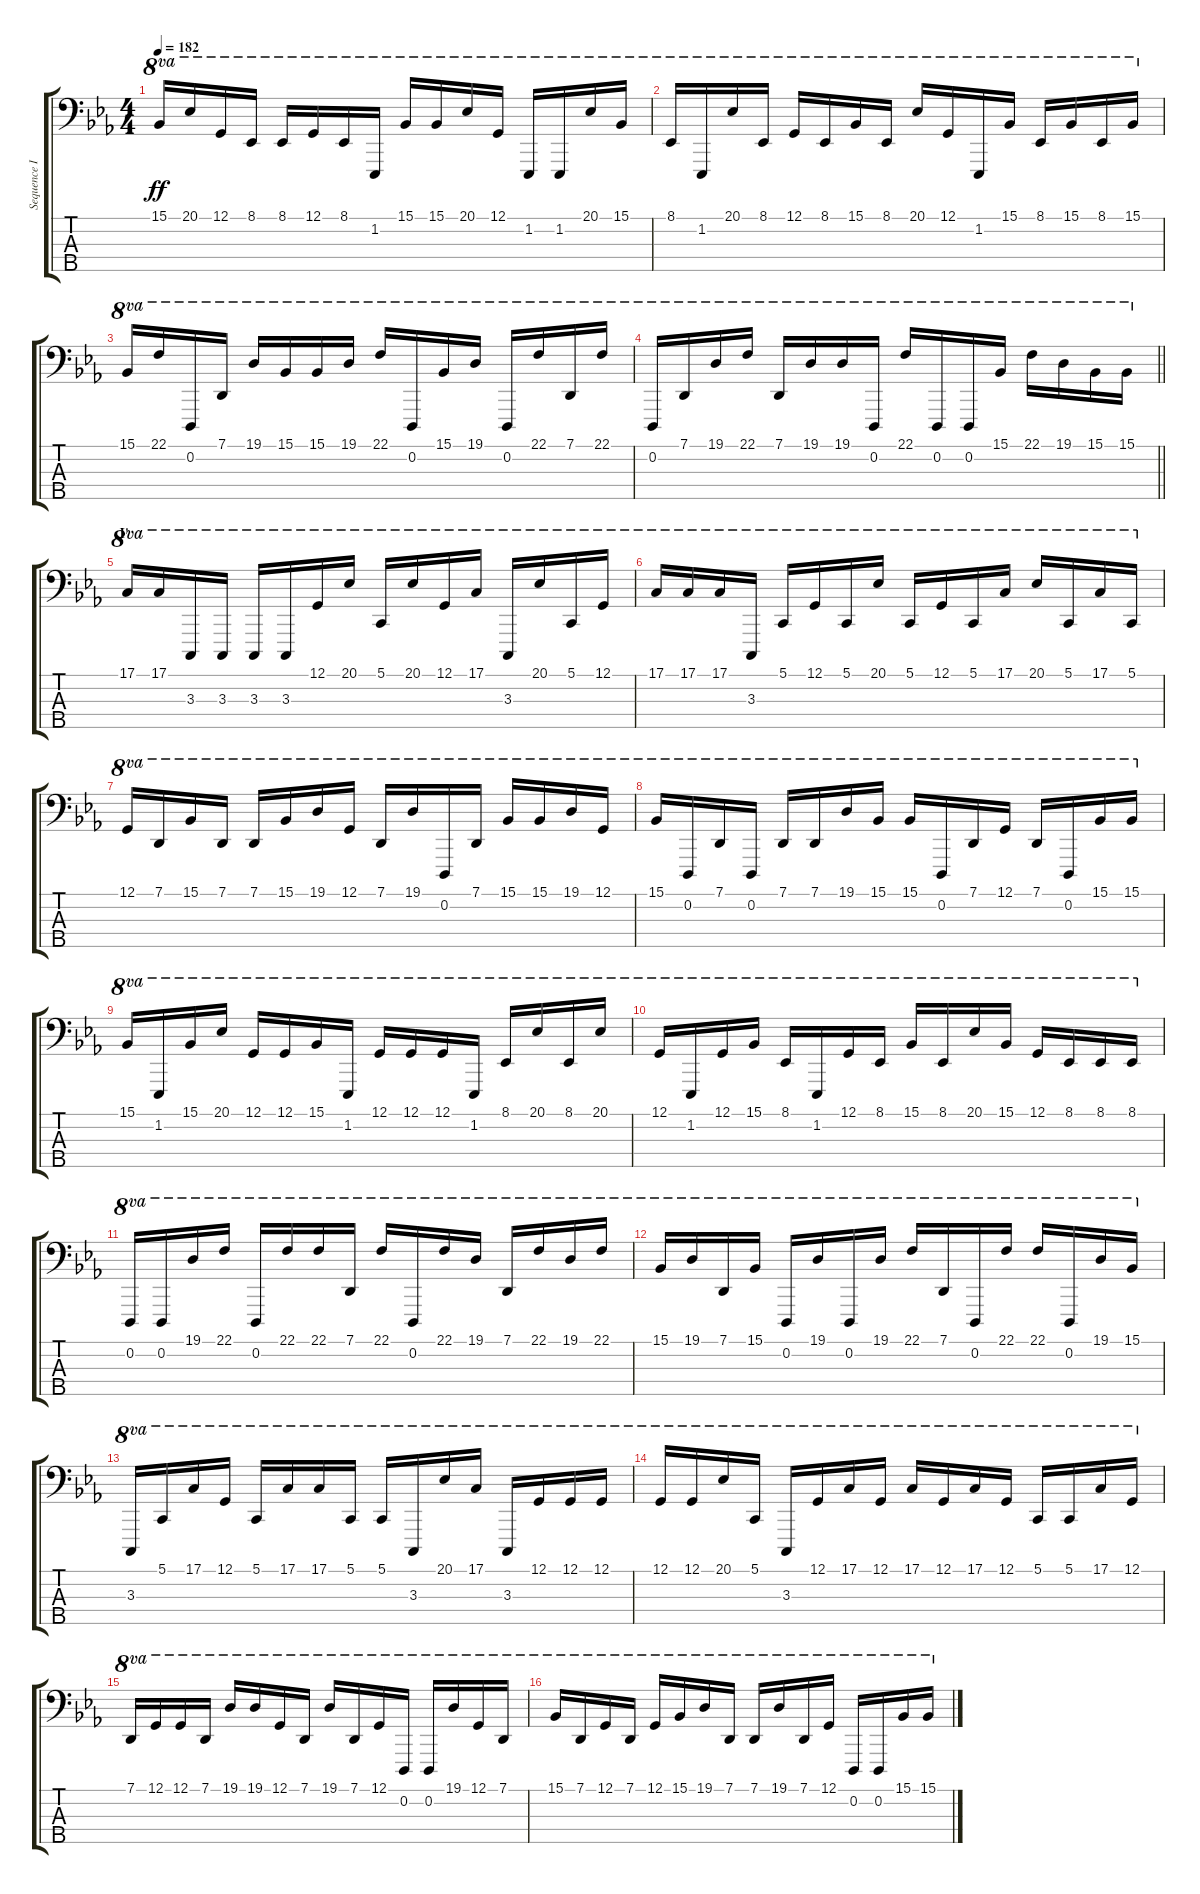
\track ("Sequence IV" "Sequence I") {instrument lead2sawtooth}
\staff {score tabs}
\tuning (G2 D2 A1 E1 B0) {hide}
\ts (4 4)
\tempo 182
\clef f4
\ks eb
15.1.16{ot 8va dy ff} 20.1.16{ot 8va} 12.1.16{ot 8va} 8.1.16{ot 8va} 8.1.16{ot 8va} 12.1.16{ot 8va} 8.1.16{ot 8va} 1.2.16{ot 8va} 15.1.16{ot 8va} 15.1.16{ot 8va} 20.1.16{ot 8va} 12.1.16{ot 8va} 1.2.16{ot 8va} 1.2.16{ot 8va} 20.1.16{ot 8va} 15.1.16{ot 8va} |
8.1.16{ot 8va} 1.2.16{ot 8va} 20.1.16{ot 8va} 8.1.16{ot 8va} 12.1.16{ot 8va} 8.1.16{ot 8va} 15.1.16{ot 8va} 8.1.16{ot 8va} 20.1.16{ot 8va} 12.1.16{ot 8va} 1.2.16{ot 8va} 15.1.16{ot 8va} 8.1.16{ot 8va} 15.1.16{ot 8va} 8.1.16{ot 8va} 15.1.16{ot 8va} |
15.1.16{ot 8va} 22.1.16{ot 8va} 0.2.16{ot 8va} 7.1.16{ot 8va} 19.1.16{ot 8va} 15.1.16{ot 8va} 15.1.16{ot 8va} 19.1.16{ot 8va} 22.1.16{ot 8va} 0.2.16{ot 8va} 15.1.16{ot 8va} 19.1.16{ot 8va} 0.2.16{ot 8va} 22.1.16{ot 8va} 7.1.16{ot 8va} 22.1.16{ot 8va} |
\barLineRight lightlight
0.2.16{ot 8va} 7.1.16{ot 8va} 19.1.16{ot 8va} 22.1.16{ot 8va} 7.1.16{ot 8va} 19.1.16{ot 8va} 19.1.16{ot 8va} 0.2.16{ot 8va} 22.1.16{ot 8va} 0.2.16{ot 8va} 0.2.16{ot 8va} 15.1.16{ot 8va} 22.1.16{ot 8va} 19.1.16{ot 8va} 15.1.16{ot 8va} 15.1.16{ot 8va} |
\section ("" "I'")
17.1.16{ot 8va} 17.1.16{ot 8va} 3.3.16{ot 8va} 3.3.16{ot 8va} 3.3.16{ot 8va} 3.3.16{ot 8va} 12.1.16{ot 8va} 20.1.16{ot 8va} 5.1.16{ot 8va} 20.1.16{ot 8va} 12.1.16{ot 8va} 17.1.16{ot 8va} 3.3.16{ot 8va} 20.1.16{ot 8va} 5.1.16{ot 8va} 12.1.16{ot 8va} |
17.1.16{ot 8va} 17.1.16{ot 8va} 17.1.16{ot 8va} 3.3.16{ot 8va} 5.1.16{ot 8va} 12.1.16{ot 8va} 5.1.16{ot 8va} 20.1.16{ot 8va} 5.1.16{ot 8va} 12.1.16{ot 8va} 5.1.16{ot 8va} 17.1.16{ot 8va} 20.1.16{ot 8va} 5.1.16{ot 8va} 17.1.16{ot 8va} 5.1.16{ot 8va} |
12.1.16{ot 8va} 7.1.16{ot 8va} 15.1.16{ot 8va} 7.1.16{ot 8va} 7.1.16{ot 8va} 15.1.16{ot 8va} 19.1.16{ot 8va} 12.1.16{ot 8va} 7.1.16{ot 8va} 19.1.16{ot 8va} 0.2.16{ot 8va} 7.1.16{ot 8va} 15.1.16{ot 8va} 15.1.16{ot 8va} 19.1.16{ot 8va} 12.1.16{ot 8va} |
15.1.16{ot 8va} 0.2.16{ot 8va} 7.1.16{ot 8va} 0.2.16{ot 8va} 7.1.16{ot 8va} 7.1.16{ot 8va} 19.1.16{ot 8va} 15.1.16{ot 8va} 15.1.16{ot 8va} 0.2.16{ot 8va} 7.1.16{ot 8va} 12.1.16{ot 8va} 7.1.16{ot 8va} 0.2.16{ot 8va} 15.1.16{ot 8va} 15.1.16{ot 8va} |
15.1.16{ot 8va} 1.2.16{ot 8va} 15.1.16{ot 8va} 20.1.16{ot 8va} 12.1.16{ot 8va} 12.1.16{ot 8va} 15.1.16{ot 8va} 1.2.16{ot 8va} 12.1.16{ot 8va} 12.1.16{ot 8va} 12.1.16{ot 8va} 1.2.16{ot 8va} 8.1.16{ot 8va} 20.1.16{ot 8va} 8.1.16{ot 8va} 20.1.16{ot 8va} |
12.1.16{ot 8va} 1.2.16{ot 8va} 12.1.16{ot 8va} 15.1.16{ot 8va} 8.1.16{ot 8va} 1.2.16{ot 8va} 12.1.16{ot 8va} 8.1.16{ot 8va} 15.1.16{ot 8va} 8.1.16{ot 8va} 20.1.16{ot 8va} 15.1.16{ot 8va} 12.1.16{ot 8va} 8.1.16{ot 8va} 8.1.16{ot 8va} 8.1.16{ot 8va} |
0.2.16{ot 8va} 0.2.16{ot 8va} 19.1.16{ot 8va} 22.1.16{ot 8va} 0.2.16{ot 8va} 22.1.16{ot 8va} 22.1.16{ot 8va} 7.1.16{ot 8va} 22.1.16{ot 8va} 0.2.16{ot 8va} 22.1.16{ot 8va} 19.1.16{ot 8va} 7.1.16{ot 8va} 22.1.16{ot 8va} 19.1.16{ot 8va} 22.1.16{ot 8va} |
15.1.16{ot 8va} 19.1.16{ot 8va} 7.1.16{ot 8va} 15.1.16{ot 8va} 0.2.16{ot 8va} 19.1.16{ot 8va} 0.2.16{ot 8va} 19.1.16{ot 8va} 22.1.16{ot 8va} 7.1.16{ot 8va} 0.2.16{ot 8va} 22.1.16{ot 8va} 22.1.16{ot 8va} 0.2.16{ot 8va} 19.1.16{ot 8va} 15.1.16{ot 8va} |
3.3.16{ot 8va} 5.1.16{ot 8va} 17.1.16{ot 8va} 12.1.16{ot 8va} 5.1.16{ot 8va} 17.1.16{ot 8va} 17.1.16{ot 8va} 5.1.16{ot 8va} 5.1.16{ot 8va} 3.3.16{ot 8va} 20.1.16{ot 8va} 17.1.16{ot 8va} 3.3.16{ot 8va} 12.1.16{ot 8va} 12.1.16{ot 8va} 12.1.16{ot 8va} |
12.1.16{ot 8va} 12.1.16{ot 8va} 20.1.16{ot 8va} 5.1.16{ot 8va} 3.3.16{ot 8va} 12.1.16{ot 8va} 17.1.16{ot 8va} 12.1.16{ot 8va} 17.1.16{ot 8va} 12.1.16{ot 8va} 17.1.16{ot 8va} 12.1.16{ot 8va} 5.1.16{ot 8va} 5.1.16{ot 8va} 17.1.16{ot 8va} 12.1.16{ot 8va} |
7.1.16{ot 8va} 12.1.16{ot 8va} 12.1.16{ot 8va} 7.1.16{ot 8va} 19.1.16{ot 8va} 19.1.16{ot 8va} 12.1.16{ot 8va} 7.1.16{ot 8va} 19.1.16{ot 8va} 7.1.16{ot 8va} 12.1.16{ot 8va} 0.2.16{ot 8va} 0.2.16{ot 8va} 19.1.16{ot 8va} 12.1.16{ot 8va} 7.1.16{ot 8va} |
15.1.16{ot 8va} 7.1.16{ot 8va} 12.1.16{ot 8va} 7.1.16{ot 8va} 12.1.16{ot 8va} 15.1.16{ot 8va} 19.1.16{ot 8va} 7.1.16{ot 8va} 7.1.16{ot 8va} 19.1.16{ot 8va} 7.1.16{ot 8va} 12.1.16{ot 8va} 0.2.16{ot 8va} 0.2.16{ot 8va} 15.1.16{ot 8va} 15.1.16{ot 8va}
